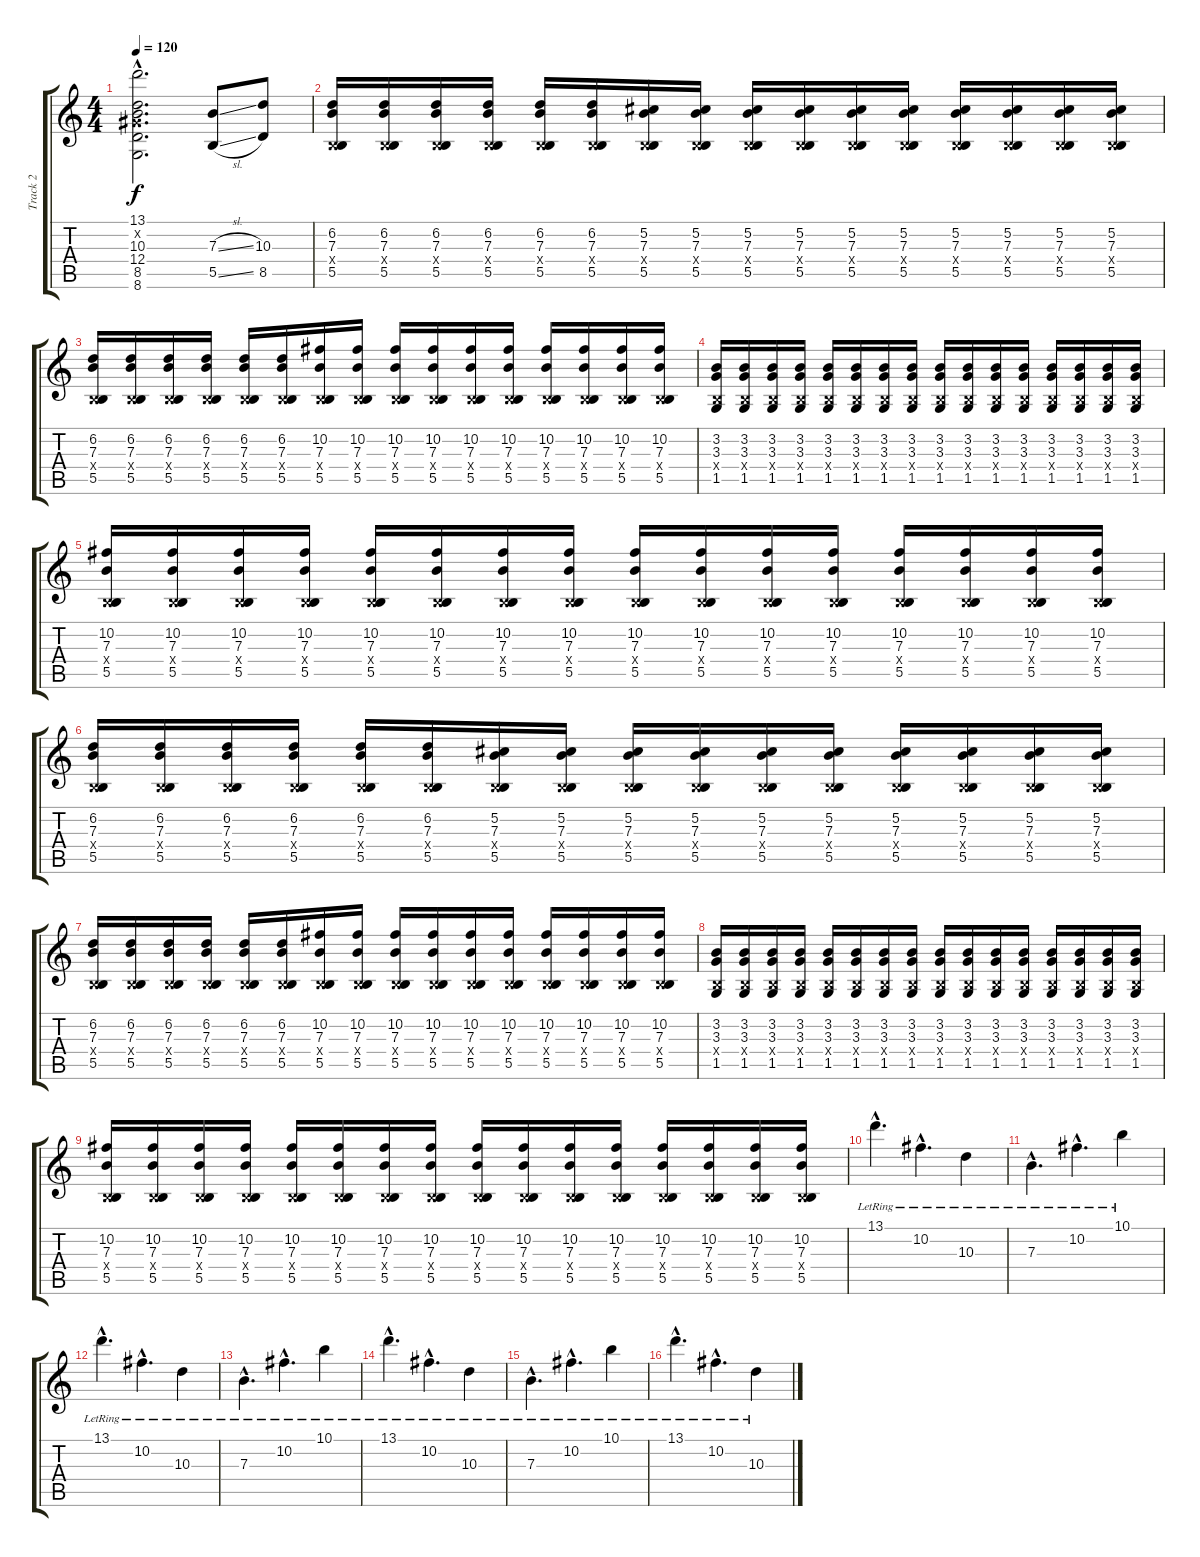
\track ("Track 2" "Track 2") {instrument distortionguitar}
\staff {score tabs}
\tuning (Db4 Ab3 E3 B2 Gb2 B1) {hide}
\ts (4 4)
\tempo 120
\clef g2
\ks c
(13.1{hac} 0.2{hac x} 10.3{hac} 12.4{hac} 8.5{hac} 8.6{hac}).2{d dy f} (7.3{sl} 5.5{sl}).8 (10.3 8.5).8 |
(6.2 7.3 0.4{x} 5.5).16 (6.2 7.3 0.4{x} 5.5).16 (6.2 7.3 0.4{x} 5.5).16 (6.2 7.3 0.4{x} 5.5).16 (6.2 7.3 0.4{x} 5.5).16 (6.2 7.3 0.4{x} 5.5).16 (5.2 7.3 0.4{x} 5.5).16 (5.2 7.3 0.4{x} 5.5).16 (5.2 7.3 0.4{x} 5.5).16 (5.2 7.3 0.4{x} 5.5).16 (5.2 7.3 0.4{x} 5.5).16 (5.2 7.3 0.4{x} 5.5).16 (5.2 7.3 0.4{x} 5.5).16 (5.2 7.3 0.4{x} 5.5).16 (5.2 7.3 0.4{x} 5.5).16 (5.2 7.3 0.4{x} 5.5).16 |
(6.2 7.3 0.4{x} 5.5).16 (6.2 7.3 0.4{x} 5.5).16 (6.2 7.3 0.4{x} 5.5).16 (6.2 7.3 0.4{x} 5.5).16 (6.2 7.3 0.4{x} 5.5).16 (6.2 7.3 0.4{x} 5.5).16 (10.2 7.3 0.4{x} 5.5).16 (10.2 7.3 0.4{x} 5.5).16 (10.2 7.3 0.4{x} 5.5).16 (10.2 7.3 0.4{x} 5.5).16 (10.2 7.3 0.4{x} 5.5).16 (10.2 7.3 0.4{x} 5.5).16 (10.2 7.3 0.4{x} 5.5).16 (10.2 7.3 0.4{x} 5.5).16 (10.2 7.3 0.4{x} 5.5).16 (10.2 7.3 0.4{x} 5.5).16 |
(3.2 3.3 0.4{x} 1.5).16 (3.2 3.3 0.4{x} 1.5).16 (3.2 3.3 0.4{x} 1.5).16 (3.2 3.3 0.4{x} 1.5).16 (3.2 3.3 0.4{x} 1.5).16 (3.2 3.3 0.4{x} 1.5).16 (3.2 3.3 0.4{x} 1.5).16 (3.2 3.3 0.4{x} 1.5).16 (3.2 3.3 0.4{x} 1.5).16 (3.2 3.3 0.4{x} 1.5).16 (3.2 3.3 0.4{x} 1.5).16 (3.2 3.3 0.4{x} 1.5).16 (3.2 3.3 0.4{x} 1.5).16 (3.2 3.3 0.4{x} 1.5).16 (3.2 3.3 0.4{x} 1.5).16 (3.2 3.3 0.4{x} 1.5).16 |
(10.2 7.3 0.4{x} 5.5).16 (10.2 7.3 0.4{x} 5.5).16 (10.2 7.3 0.4{x} 5.5).16 (10.2 7.3 0.4{x} 5.5).16 (10.2 7.3 0.4{x} 5.5).16 (10.2 7.3 0.4{x} 5.5).16 (10.2 7.3 0.4{x} 5.5).16 (10.2 7.3 0.4{x} 5.5).16 (10.2 7.3 0.4{x} 5.5).16 (10.2 7.3 0.4{x} 5.5).16 (10.2 7.3 0.4{x} 5.5).16 (10.2 7.3 0.4{x} 5.5).16 (10.2 7.3 0.4{x} 5.5).16 (10.2 7.3 0.4{x} 5.5).16 (10.2 7.3 0.4{x} 5.5).16 (10.2 7.3 0.4{x} 5.5).16 |
(6.2 7.3 0.4{x} 5.5).16 (6.2 7.3 0.4{x} 5.5).16 (6.2 7.3 0.4{x} 5.5).16 (6.2 7.3 0.4{x} 5.5).16 (6.2 7.3 0.4{x} 5.5).16 (6.2 7.3 0.4{x} 5.5).16 (5.2 7.3 0.4{x} 5.5).16 (5.2 7.3 0.4{x} 5.5).16 (5.2 7.3 0.4{x} 5.5).16 (5.2 7.3 0.4{x} 5.5).16 (5.2 7.3 0.4{x} 5.5).16 (5.2 7.3 0.4{x} 5.5).16 (5.2 7.3 0.4{x} 5.5).16 (5.2 7.3 0.4{x} 5.5).16 (5.2 7.3 0.4{x} 5.5).16 (5.2 7.3 0.4{x} 5.5).16 |
(6.2 7.3 0.4{x} 5.5).16 (6.2 7.3 0.4{x} 5.5).16 (6.2 7.3 0.4{x} 5.5).16 (6.2 7.3 0.4{x} 5.5).16 (6.2 7.3 0.4{x} 5.5).16 (6.2 7.3 0.4{x} 5.5).16 (10.2 7.3 0.4{x} 5.5).16 (10.2 7.3 0.4{x} 5.5).16 (10.2 7.3 0.4{x} 5.5).16 (10.2 7.3 0.4{x} 5.5).16 (10.2 7.3 0.4{x} 5.5).16 (10.2 7.3 0.4{x} 5.5).16 (10.2 7.3 0.4{x} 5.5).16 (10.2 7.3 0.4{x} 5.5).16 (10.2 7.3 0.4{x} 5.5).16 (10.2 7.3 0.4{x} 5.5).16 |
(3.2 3.3 0.4{x} 1.5).16 (3.2 3.3 0.4{x} 1.5).16 (3.2 3.3 0.4{x} 1.5).16 (3.2 3.3 0.4{x} 1.5).16 (3.2 3.3 0.4{x} 1.5).16 (3.2 3.3 0.4{x} 1.5).16 (3.2 3.3 0.4{x} 1.5).16 (3.2 3.3 0.4{x} 1.5).16 (3.2 3.3 0.4{x} 1.5).16 (3.2 3.3 0.4{x} 1.5).16 (3.2 3.3 0.4{x} 1.5).16 (3.2 3.3 0.4{x} 1.5).16 (3.2 3.3 0.4{x} 1.5).16 (3.2 3.3 0.4{x} 1.5).16 (3.2 3.3 0.4{x} 1.5).16 (3.2 3.3 0.4{x} 1.5).16 |
(10.2 7.3 0.4{x} 5.5).16 (10.2 7.3 0.4{x} 5.5).16 (10.2 7.3 0.4{x} 5.5).16 (10.2 7.3 0.4{x} 5.5).16 (10.2 7.3 0.4{x} 5.5).16 (10.2 7.3 0.4{x} 5.5).16 (10.2 7.3 0.4{x} 5.5).16 (10.2 7.3 0.4{x} 5.5).16 (10.2 7.3 0.4{x} 5.5).16 (10.2 7.3 0.4{x} 5.5).16 (10.2 7.3 0.4{x} 5.5).16 (10.2 7.3 0.4{x} 5.5).16 (10.2 7.3 0.4{x} 5.5).16 (10.2 7.3 0.4{x} 5.5).16 (10.2 7.3 0.4{x} 5.5).16 (10.2 7.3 0.4{x} 5.5).16 |
13.1{hac lr}.4{d} 10.2{hac lr}.4{d} 10.3{lr}.4 |
7.3{hac lr}.4{d} 10.2{hac lr}.4{d} 10.1{lr}.4 |
13.1{hac lr}.4{d} 10.2{hac lr}.4{d} 10.3{lr}.4 |
7.3{hac lr}.4{d} 10.2{hac lr}.4{d} 10.1{lr}.4 |
13.1{hac lr}.4{d} 10.2{hac lr}.4{d} 10.3{lr}.4 |
7.3{hac lr}.4{d} 10.2{hac lr}.4{d} 10.1{lr}.4 |
13.1{hac lr}.4{d} 10.2{hac lr}.4{d} 10.3{lr}.4
